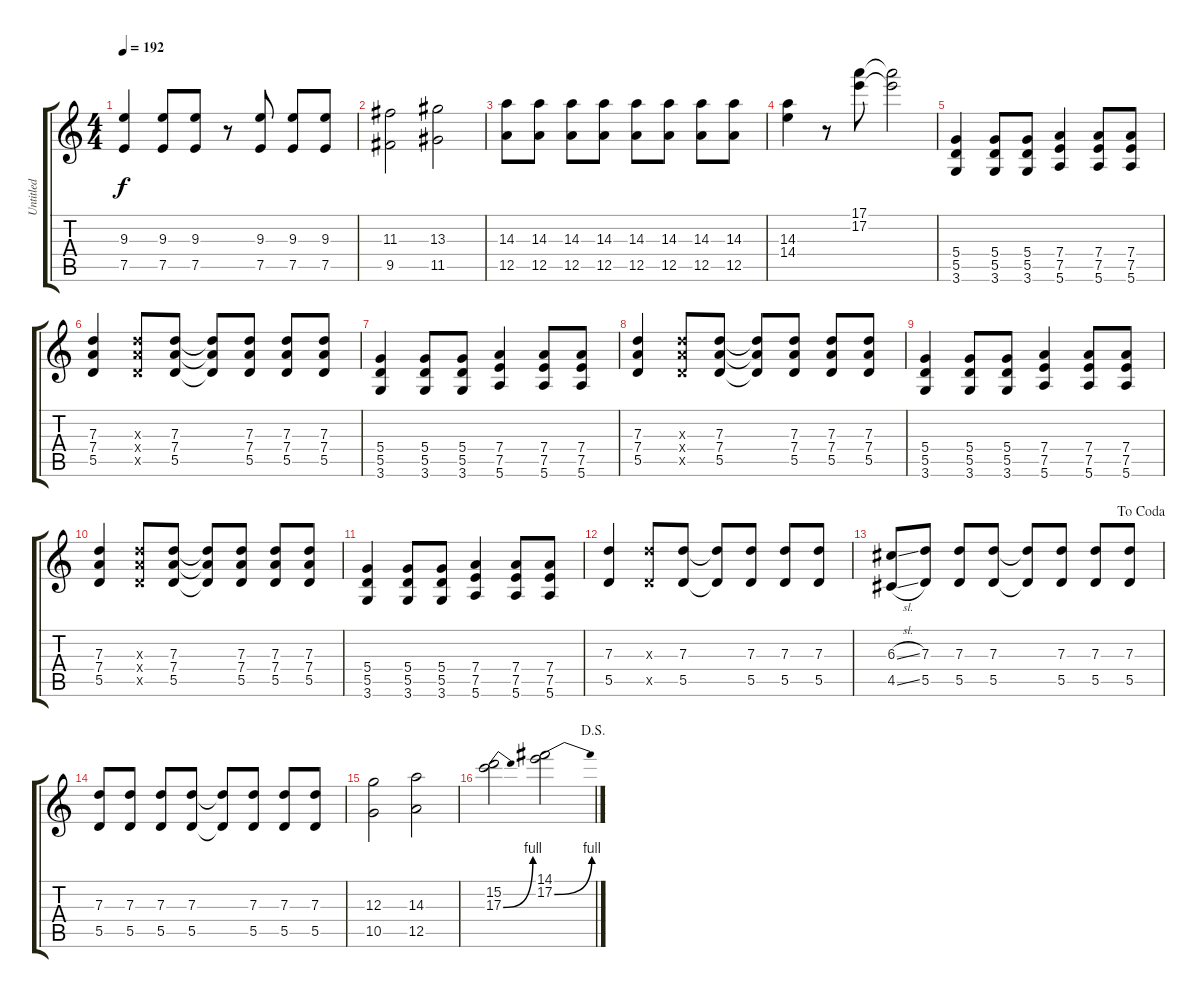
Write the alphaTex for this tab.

\track ("Untitled" "Untitled") {instrument distortionguitar}
\staff {score tabs}
\tuning (E4 B3 G3 D3 A2 E2) {hide}
\ts (4 4)
\tempo 192
\clef g2
\ks c
(9.3 7.5).4{dy f} (9.3 7.5).8 (9.3 7.5).8 r.8 (9.3 7.5).8 (9.3 7.5).8 (9.3 7.5).8 |
(11.3 9.5).2 (13.3 11.5).2 |
(14.3 12.5).8 (14.3 12.5).8 (14.3 12.5).8 (14.3 12.5).8 (14.3 12.5).8 (14.3 12.5).8 (14.3 12.5).8 (14.3 12.5).8 |
(14.3 14.4).4 r.8 (17.1 17.2).8 (17.1{t} 17.2{t}).2 |
(5.4 5.5 3.6).4 (5.4 5.5 3.6).8 (5.4 5.5 3.6).8 (7.4 7.5 5.6).4 (7.4 7.5 5.6).8 (7.4 7.5 5.6).8 |
(7.3 7.4 5.5).4 (7.3{x} 7.4{x} 5.5{x}).8 (7.3 7.4 5.5).8 (7.3{t} 7.4{t} 5.5{t}).8 (7.3 7.4 5.5).8 (7.3 7.4 5.5).8 (7.3 7.4 5.5).8 |
(5.4 5.5 3.6).4 (5.4 5.5 3.6).8 (5.4 5.5 3.6).8 (7.4 7.5 5.6).4 (7.4 7.5 5.6).8 (7.4 7.5 5.6).8 |
(7.3 7.4 5.5).4 (7.3{x} 7.4{x} 5.5{x}).8 (7.3 7.4 5.5).8 (7.3{t} 7.4{t} 5.5{t}).8 (7.3 7.4 5.5).8 (7.3 7.4 5.5).8 (7.3 7.4 5.5).8 |
(5.4 5.5 3.6).4 (5.4 5.5 3.6).8 (5.4 5.5 3.6).8 (7.4 7.5 5.6).4 (7.4 7.5 5.6).8 (7.4 7.5 5.6).8 |
(7.3 7.4 5.5).4 (7.3{x} 7.4{x} 5.5{x}).8 (7.3 7.4 5.5).8 (7.3{t} 7.4{t} 5.5{t}).8 (7.3 7.4 5.5).8 (7.3 7.4 5.5).8 (7.3 7.4 5.5).8 |
(5.4 5.5 3.6).4 (5.4 5.5 3.6).8 (5.4 5.5 3.6).8 (7.4 7.5 5.6).4 (7.4 7.5 5.6).8 (7.4 7.5 5.6).8 |
(7.3 5.5).4 (7.3{x} 5.5{x}).8 (7.3 5.5).8 (7.3{t} 5.5{t}).8 (7.3 5.5).8 (7.3 5.5).8 (7.3 5.5).8 |
\jump dacoda
(6.3{sl} 4.5{sl}).8 (7.3 5.5).8 (7.3 5.5).8 (7.3 5.5).8 (7.3{t} 5.5{t}).8 (7.3 5.5).8 (7.3 5.5).8 (7.3 5.5).8 |
(7.3 5.5).8 (7.3 5.5).8 (7.3 5.5).8 (7.3 5.5).8 (7.3{t} 5.5{t}).8 (7.3 5.5).8 (7.3 5.5).8 (7.3 5.5).8 |
(12.3 10.5).2 (14.3 12.5).2 |
\jump dalsegno
(15.2 17.3{be (bend 0 0 60 4)}).2 (14.1 17.2{be (bend 0 0 60 4)}).2
